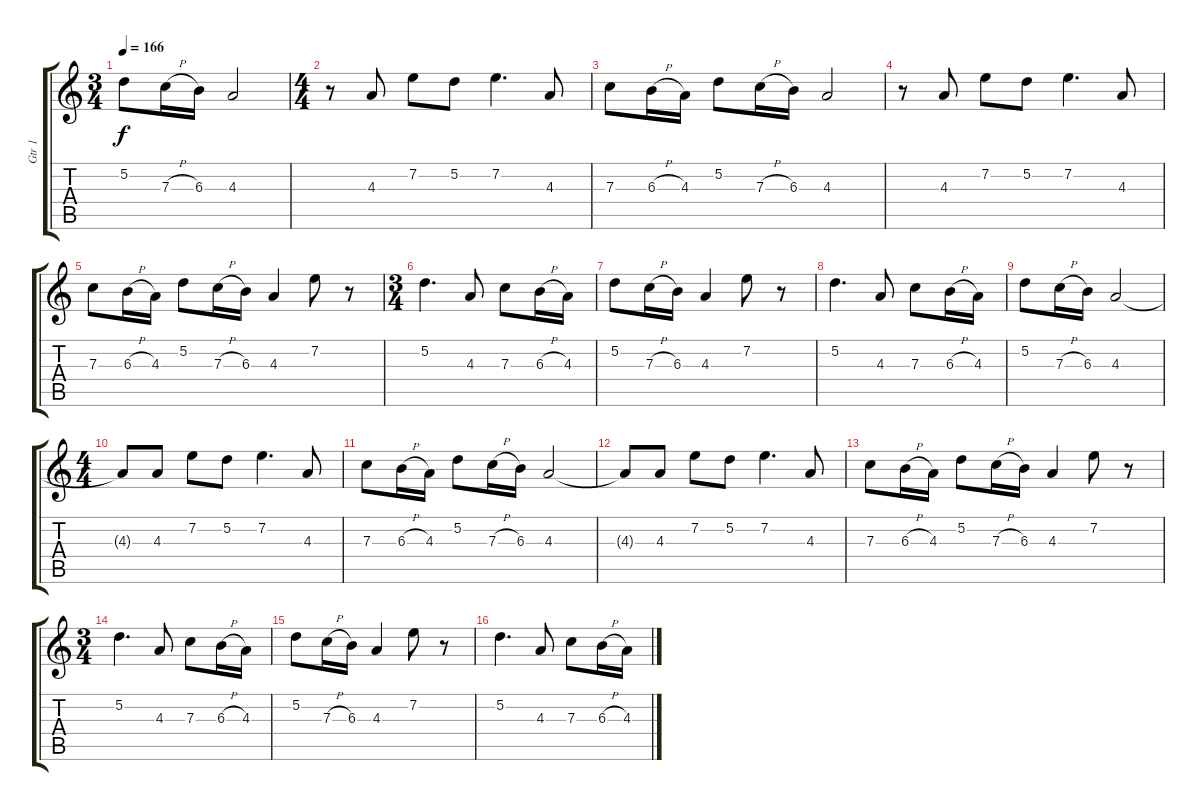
\track ("Gtr 1" "Gtr 1") {instrument distortionguitar}
\staff {score tabs}
\tuning (D4 A3 F3 C3 G2 D2) {hide}
\ts (3 4)
\tempo 166
\clef g2
\ks c
5.2.8{dy f} 7.3{h}.16 6.3.16 4.3.2 |
\ts (4 4)
r.8 4.3.8 7.2.8 5.2.8 7.2.4{d} 4.3.8 |
7.3.8 6.3{h}.16 4.3.16 5.2.8 7.3{h}.16 6.3.16 4.3.2 |
r.8 4.3.8 7.2.8 5.2.8 7.2.4{d} 4.3.8 |
7.3.8 6.3{h}.16 4.3.16 5.2.8 7.3{h}.16 6.3.16 4.3.4 7.2.8 r.8 |
\ts (3 4)
5.2.4{d} 4.3.8 7.3.8 6.3{h}.16 4.3.16 |
5.2.8 7.3{h}.16 6.3.16 4.3.4 7.2.8 r.8 |
5.2.4{d} 4.3.8 7.3.8 6.3{h}.16 4.3.16 |
5.2.8 7.3{h}.16 6.3.16 4.3.2 |
\ts (4 4)
4.3{t}.8 4.3.8 7.2.8 5.2.8 7.2.4{d} 4.3.8 |
7.3.8 6.3{h}.16 4.3.16 5.2.8 7.3{h}.16 6.3.16 4.3.2 |
4.3{t}.8 4.3.8 7.2.8 5.2.8 7.2.4{d} 4.3.8 |
7.3.8 6.3{h}.16 4.3.16 5.2.8 7.3{h}.16 6.3.16 4.3.4 7.2.8 r.8 |
\ts (3 4)
5.2.4{d} 4.3.8 7.3.8 6.3{h}.16 4.3.16 |
5.2.8 7.3{h}.16 6.3.16 4.3.4 7.2.8 r.8 |
5.2.4{d} 4.3.8 7.3.8 6.3{h}.16 4.3.16
